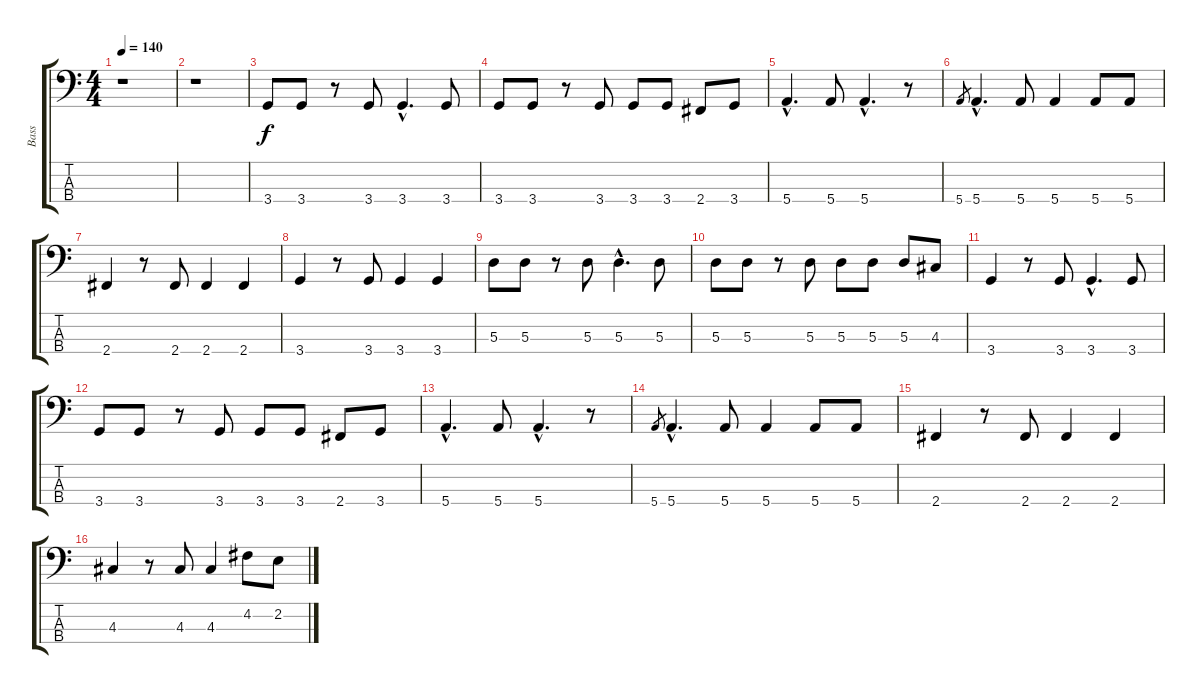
\track ("Bass" "Bass") {instrument electricbassfinger}
\staff {score tabs}
\tuning (G2 D2 A1 E1) {hide}
\ts (4 4)
\tempo 140
\clef f4
\ks c
r.1{dy f instrument electricbassfinger} |
r.1 |
3.4.8 3.4.8 r.8 3.4.8 3.4{hac}.4{d} 3.4.8 |
3.4.8 3.4.8 r.8 3.4.8 3.4.8 3.4.8 2.4.8 3.4.8 |
5.4{hac}.4{d} 5.4.8 5.4{hac}.4{d} r.8 |
5.4.8{gr} 5.4{hac}.4{d} 5.4.8 5.4.4 5.4.8 5.4.8 |
2.4.4 r.8 2.4.8 2.4.4 2.4.4 |
3.4.4 r.8 3.4.8 3.4.4 3.4.4 |
5.3.8 5.3.8 r.8 5.3.8 5.3{hac}.4{d} 5.3.8 |
5.3.8 5.3.8 r.8 5.3.8 5.3.8 5.3.8 5.3.8 4.3.8 |
3.4.4 r.8 3.4.8 3.4{hac}.4{d} 3.4.8 |
3.4.8 3.4.8 r.8 3.4.8 3.4.8 3.4.8 2.4.8 3.4.8 |
5.4{hac}.4{d} 5.4.8 5.4{hac}.4{d} r.8 |
5.4.8{gr} 5.4{hac}.4{d} 5.4.8 5.4.4 5.4.8 5.4.8 |
2.4.4 r.8 2.4.8 2.4.4 2.4.4 |
4.3.4 r.8 4.3.8 4.3.4 4.2.8 2.2.8
